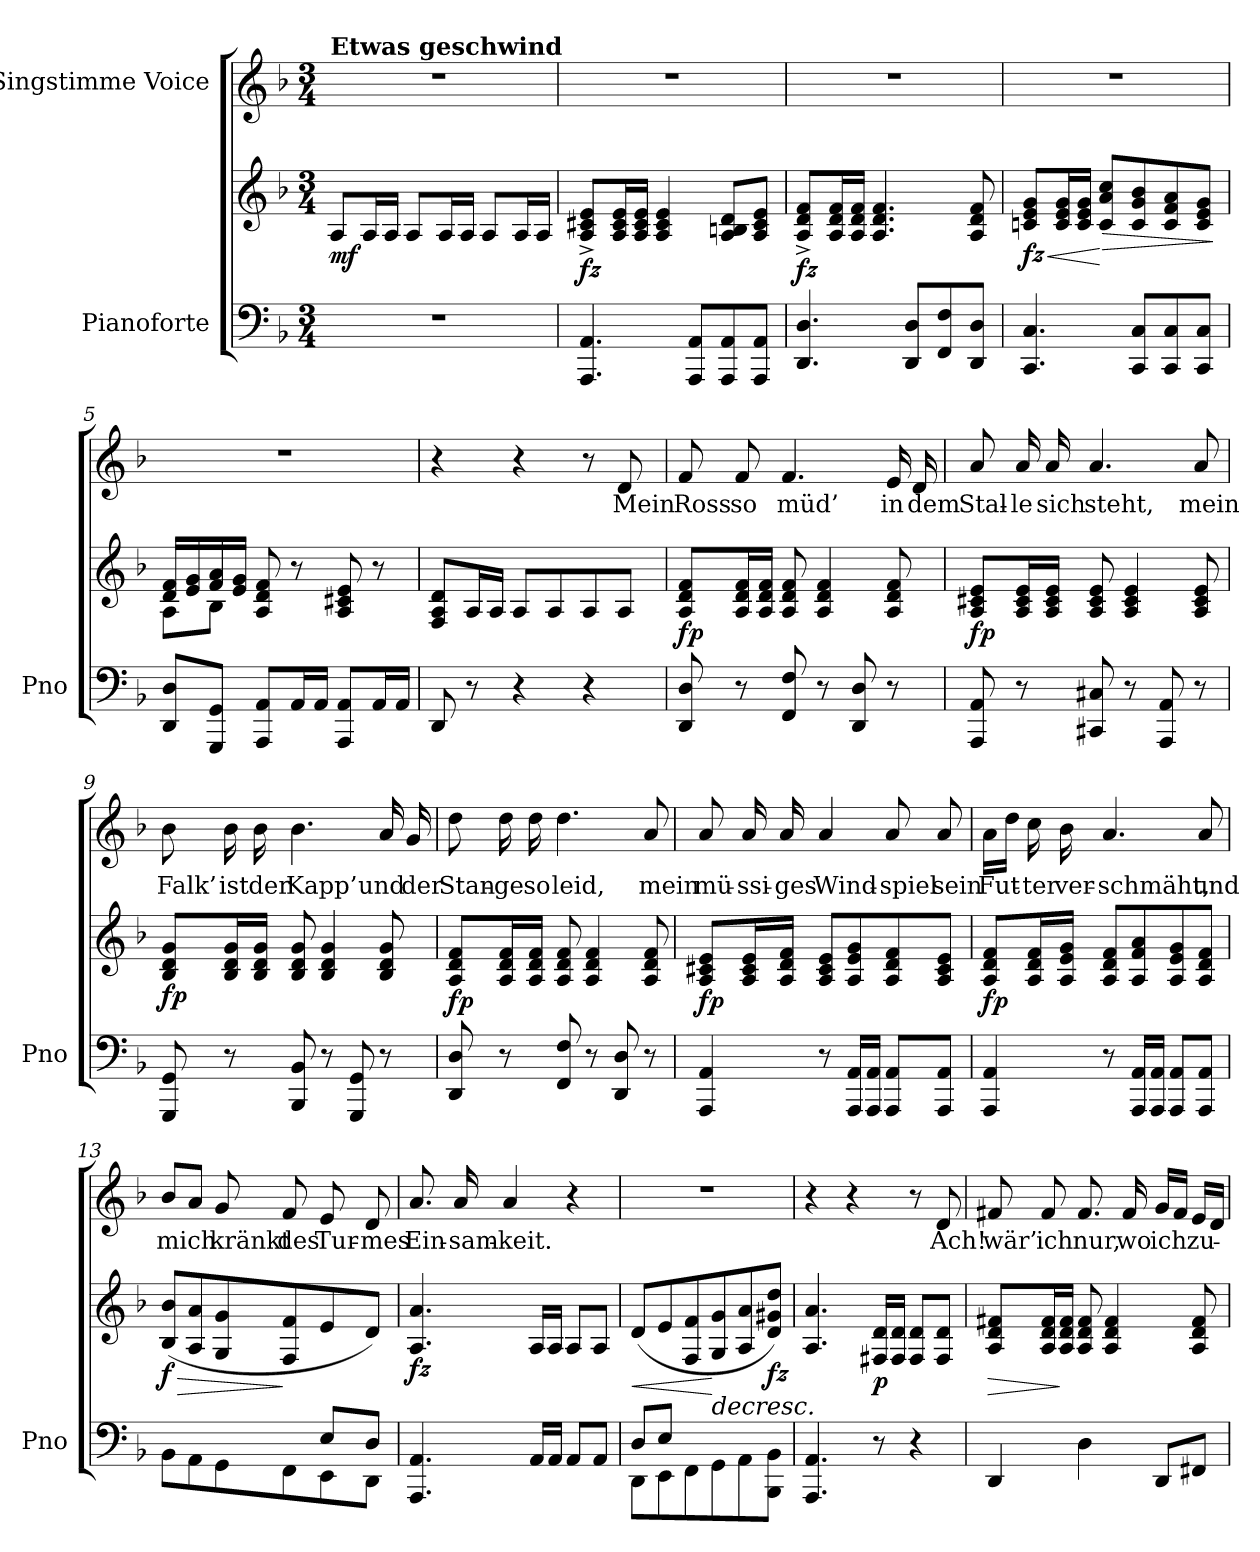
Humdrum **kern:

**kern	**kern	**dynam	**kern	**text
*part2	*part2	*part2	*part1	*part1
*staff3	*staff2	*staff2/3	*staff1	*staff1
*I"Pianoforte	*	*	*I"Singstimme Voice	*
*I'Pno	*	*	*	*
*clefF4	*clefG2	*	*clefG2	*
*k[b-]	*k[b-]	*	*k[b-]	*
*M3/4	*M3/4	*	*M3/4	*
=1	=1	=1	=1	=1
!	!	!	!LO:TX:a:B:t=Etwas geschwind	!
!	!	!LO:DY:b	!	!
2.r	8A/L	mf	2.r	.
.	16A/L	.	.	.
.	16A/JJ	.	.	.
.	8A/L	.	.	.
.	16A/L	.	.	.
.	16A/JJ	.	.	.
.	8A/L	.	.	.
.	16A/L	.	.	.
.	16A/JJ	.	.	.
=2	=2	=2	=2	=2
!	!	!LO:DY:b	!	!
4.AAA/ 4.AA/	8A/^ 8c#X/^ 8e/^L	fz	2.r	.
.	16A/ 16c#/ 16e/L	.	.	.
.	16A/ 16c#/ 16e/JJ	.	.	.
.	4A/ 4c#/ 4e/	.	.	.
8AAA/ 8AA/L	.	.	.	.
8AAA/ 8AA/	8A/ 8Bn/ 8d/L	.	.	.
8AAA/ 8AA/J	8A/ 8c#/ 8e/J	.	.	.
=3	=3	=3	=3	=3
!	!	!LO:DY:b	!	!
4.DD/ 4.D/	8A/^ 8d/^ 8f/^L	fz	2.r	.
.	16A/ 16d/ 16f/L	.	.	.
.	16A/ 16d/ 16f/JJ	.	.	.
.	4.A/ 4.d/ 4.f/	.	.	.
8DD/ 8D/L	.	.	.	.
8FF/ 8F/	.	.	.	.
8DD/ 8D/J	8A/ 8d/ 8f/	.	.	.
=4	=4	=4	=4	=4
!	!	!LO:HP:b	!	!
!	!	!LO:DY:n=1:b	!	!
4.CC/ 4.C/	8cn/ 8e/ 8g/L	< fz	2.r	.
.	16c/ 16e/ 16g/L	.	.	.
.	16c/ 16e/ 16g/JJ	.	.	.
!	!	!LO:HP:n=1:b	!	!
.	8c/ 8a/ 8cc/L	[ >	.	.
8CC/ 8C/L	8c/ 8g/ 8b-/	.	.	.
8CC/ 8C/	8c/ 8f/ 8a/	.	.	.
8CC/ 8C/J	8c/ 8e/ 8g/J	.	.	.
.	.	]	.	.
!!LO:LB:g=z
=5	=5	=5	=5	=5
*	*^	*	*	*
8DD/ 8D/L	16d/ 16f/LL	8A\L	.	2.r	.
.	16e/ 16g/	.	.	.	.
8GGG/ 8GG/J	16f/ 16a/	8B-\J	.	.	.
.	16e/ 16g/JJ	.	.	.	.
8AAA/ 8AA/L	8A/ 8d/ 8f/	2ryy	.	.	.
16AA/L	8r	.	.	.	.
16AA/JJ	.	.	.	.	.
8AAA/ 8AA/L	8A/ 8c#X/ 8e/	.	.	.	.
16AA/L	8r	.	.	.	.
16AA/JJ	.	.	.	.	.
*	*v	*v	*	*	*
!!LO:LB:g=z
=6	=6	=6	=6	=6
8DD/	8F/ 8A/ 8d/L	.	4r	.
8r	16A/L	.	.	.
.	16A/JJ	.	.	.
4r	8A/L	.	4r	.
.	8A/	.	.	.
4r	8A/	.	8r	.
!	!	!	!	!LO:LY:b
.	8A/J	.	8d/	Mein
=7	=7	=7	=7	=7
!	!	!LO:DY:b	!	!LO:LY:b
8DD/ 8D/	8A/ 8d/ 8f/L	fp	8f/	Ross
!	!	!	!	!LO:LY:b
8r	16A/ 16d/ 16f/L	.	8f/	so
.	16A/ 16d/ 16f/JJ	.	.	.
!	!	!	!	!LO:LY:b
8FF/ 8F/	8A/ 8d/ 8f/	.	4.f/	müd’
8r	4A/ 4d/ 4f/	.	.	.
8DD/ 8D/	.	.	.	.
!	!	!	!	!LO:LY:b
8r	8A/ 8d/ 8f/	.	16e/	in
!	!	!	!	!LO:LY:b
.	.	.	16d/	dem
=8	=8	=8	=8	=8
!	!	!LO:DY:b	!	!LO:LY:b
8AAA/ 8AA/	8A/ 8c#X/ 8e/L	fp	8a/	Stal-
!	!	!	!	!LO:LY:b
8r	16A/ 16c#/ 16e/L	.	16a/	-le
!	!	!	!	!LO:LY:b
.	16A/ 16c#/ 16e/JJ	.	16a/	sich
!	!	!	!	!LO:LY:b
8CC#X/ 8C#X/	8A/ 8c#/ 8e/	.	4.a/	steht,
8r	4A/ 4c#/ 4e/	.	.	.
8AAA/ 8AA/	.	.	.	.
!	!	!	!	!LO:LY:b
8r	8A/ 8c#/ 8e/	.	8a/	mein
=9	=9	=9	=9	=9
!	!	!LO:DY:b	!	!LO:LY:b
8GGG/ 8GG/	8B-/ 8d/ 8g/L	fp	8b-\	Falk’
!	!	!	!	!LO:LY:b
8r	16B-/ 16d/ 16g/L	.	16b-\	ist
!	!	!	!	!LO:LY:b
.	16B-/ 16d/ 16g/JJ	.	16b-\	der
!	!	!	!	!LO:LY:b
8BBB-/ 8BB-/	8B-/ 8d/ 8g/	.	4.b-\	Kapp’
8r	4B-/ 4d/ 4g/	.	.	.
8GGG/ 8GG/	.	.	.	.
!	!	!	!	!LO:LY:b
8r	8B-/ 8d/ 8g/	.	16a/	und
!	!	!	!	!LO:LY:b
.	.	.	16g/	der
!!LO:LB:g=z
=10	=10	=10	=10	=10
!	!	!LO:DY:b	!	!LO:LY:b
8DD/ 8D/	8A/ 8d/ 8f/L	fp	8dd\	Stan-
!	!	!	!	!LO:LY:b
8r	16A/ 16d/ 16f/L	.	16dd\	-ge
!	!	!	!	!LO:LY:b
.	16A/ 16d/ 16f/JJ	.	16dd\	so
!	!	!	!	!LO:LY:b
8FF/ 8F/	8A/ 8d/ 8f/	.	4.dd\	leid,
8r	4A/ 4d/ 4f/	.	.	.
8DD/ 8D/	.	.	.	.
!	!	!	!	!LO:LY:b
8r	8A/ 8d/ 8f/	.	8a/	mein
=11	=11	=11	=11	=11
!	!	!LO:DY:b	!	!LO:LY:b
4AAA/ 4AA/	8A/ 8c#X/ 8e/L	fp	8a/	mü-
!	!	!	!	!LO:LY:b
.	16A/ 16c#/ 16e/L	.	16a/	-ssi-
!	!	!	!	!LO:LY:b
.	16A/ 16d/ 16f/JJ	.	16a/	-ges
!	!	!	!	!LO:LY:b
8r	8A/ 8c#/ 8e/L	.	4a/	Wind-
16AAA/ 16AA/LL	8A/ 8e/ 8g/	.	.	.
16AAA/ 16AA/JJ	.	.	.	.
!	!	!	!	!LO:LY:b
8AAA/ 8AA/L	8A/ 8d/ 8f/	.	8a/	-spiel
!	!	!	!	!LO:LY:b
8AAA/ 8AA/J	8A/ 8c#/ 8e/J	.	8a/	sein
=12	=12	=12	=12	=12
!	!	!LO:DY:b	!	!LO:LY:b
4AAA/ 4AA/	8A/ 8d/ 8f/L	fp	16a\LL	Fut-
.	.	.	16dd\JJ	.
!	!	!	!	!LO:LY:b
.	16A/ 16d/ 16f/L	.	16cc\	-ter
!	!	!	!	!LO:LY:b
.	16A/ 16e/ 16g/JJ	.	16b-\	ver-
!	!	!	!	!LO:LY:b
8r	8A/ 8d/ 8f/L	.	4.a/	-schmäht,
16AAA/ 16AA/LL	8A/ 8f/ 8a/	.	.	.
16AAA/ 16AA/JJ	.	.	.	.
8AAA/ 8AA/L	8A/ 8e/ 8g/	.	.	.
!	!	!	!	!LO:LY:b
8AAA/ 8AA/J	8A/ 8d/ 8f/J	.	8a/	und
=13	=13	=13	=13	=13
*^	*	*	*	*
!	!	!	!LO:HP:b	!	!LO:LY:b
!	!	!	!LO:DY:n=1:b	!	!
2ryy	8BB-\L	(8B-/ 8b-/L	> f	8b-/L	mich
.	8AA\	8A/ 8a/	.	8a/J	.
!	!	!	!	!	!LO:LY:b
.	8GG\	8G/ 8g/	.	8g/	kränkt
!	!	!	!	!	!LO:LY:b
.	8FF\	8F/ 8f/	]	8f/	des
!	!	!	!	!	!LO:LY:b
8E/L	8EE\	8e/	.	8e/	Tur-
!	!	!	!	!	!LO:LY:b
8D/J	8DD\J	8d/J)	.	8d/	-mes
!!LO:LB:g=z
=14	=14	=14	=14	=14	=14
!	!	!	!LO:DY:b	!	!LO:LY:b
*v	*v	*	*	*	*
4.AAA/ 4.AA/	4.A/ 4.a/	fz	8.a/	Ein-
!	!	!	!	!LO:LY:b
.	.	.	16a/	-sam-
!	!	!	!	!LO:LY:b
.	.	.	4a/	-keit.
16AA/LL	16A/LL	.	.	.
16AA/JJ	16A/JJ	.	.	.
8AA/L	8A/L	.	4r	.
8AA/J	8A/J	.	.	.
=15	=15	=15	=15	=15
*^	*	*	*	*
!	!	!	!LO:HP:b	!	!
8D/L	8DD\L	(>8d/L	<	2.r	.
8E/J	8EE\	8e/	.	.	.
2ryy	8FF\	8F/ 8f/	.	.	.
!	!	!	!LO:HP:n=1:b	!	!
.	8GG\	8G/ 8g/	[ >	.	.
.	8AA\	8A/ 8a/	.	.	.
!	!	!	!LO:DY:b	!	!
.	8BBB-\ 8BB-\J	8d/ 8g#X/ 8dd/J)	fz	.	.
*v	*v	*	*	*	*
.	.	]	.	.
=16	=16	=16	=16	=16
4.AAA/ 4.AA/	4.A/ 4.a/	.	4r	.
.	.	.	4r	.
!	!	!LO:DY:b	!	!
8r	16F#X/ 16d/LL	p	.	.
.	16F#/ 16d/JJ	.	.	.
4r	8F#/ 8d/L	.	8r	.
!	!	!	!	!LO:LY:b
.	8F#/ 8d/J	.	8d/	Ach!
=17	=17	=17	=17	=17
!	!	!LO:HP:b	!	!LO:LY:b
4DD/	8A/ 8d/ 8f#X/L	>	8f#X/	wär’
!	!	!	!	!LO:LY:b
.	16A/ 16d/ 16f#/L	.	8f#/	ich
.	16A/ 16d/ 16f#/JJ	]	.	.
!	!	!	!	!LO:LY:b
4D\	8A/ 8d/ 8f#/	.	8.f#/	nur,
.	4A/ 4d/ 4f#/	.	.	.
!	!	!	!	!LO:LY:b
.	.	.	16f#/	wo
!	!	!	!	!LO:LY:b
8DD/L	.	.	16g/LL	ich
.	.	.	16f#/JJ	.
!	!	!	!	!LO:LY:b
8FF#X/J	8A/ 8d/ 8f#/	.	16e/LL	zu-
.	.	.	16d/JJ	.
=	=	=	=	=
*-	*-	*-	*-	*-
